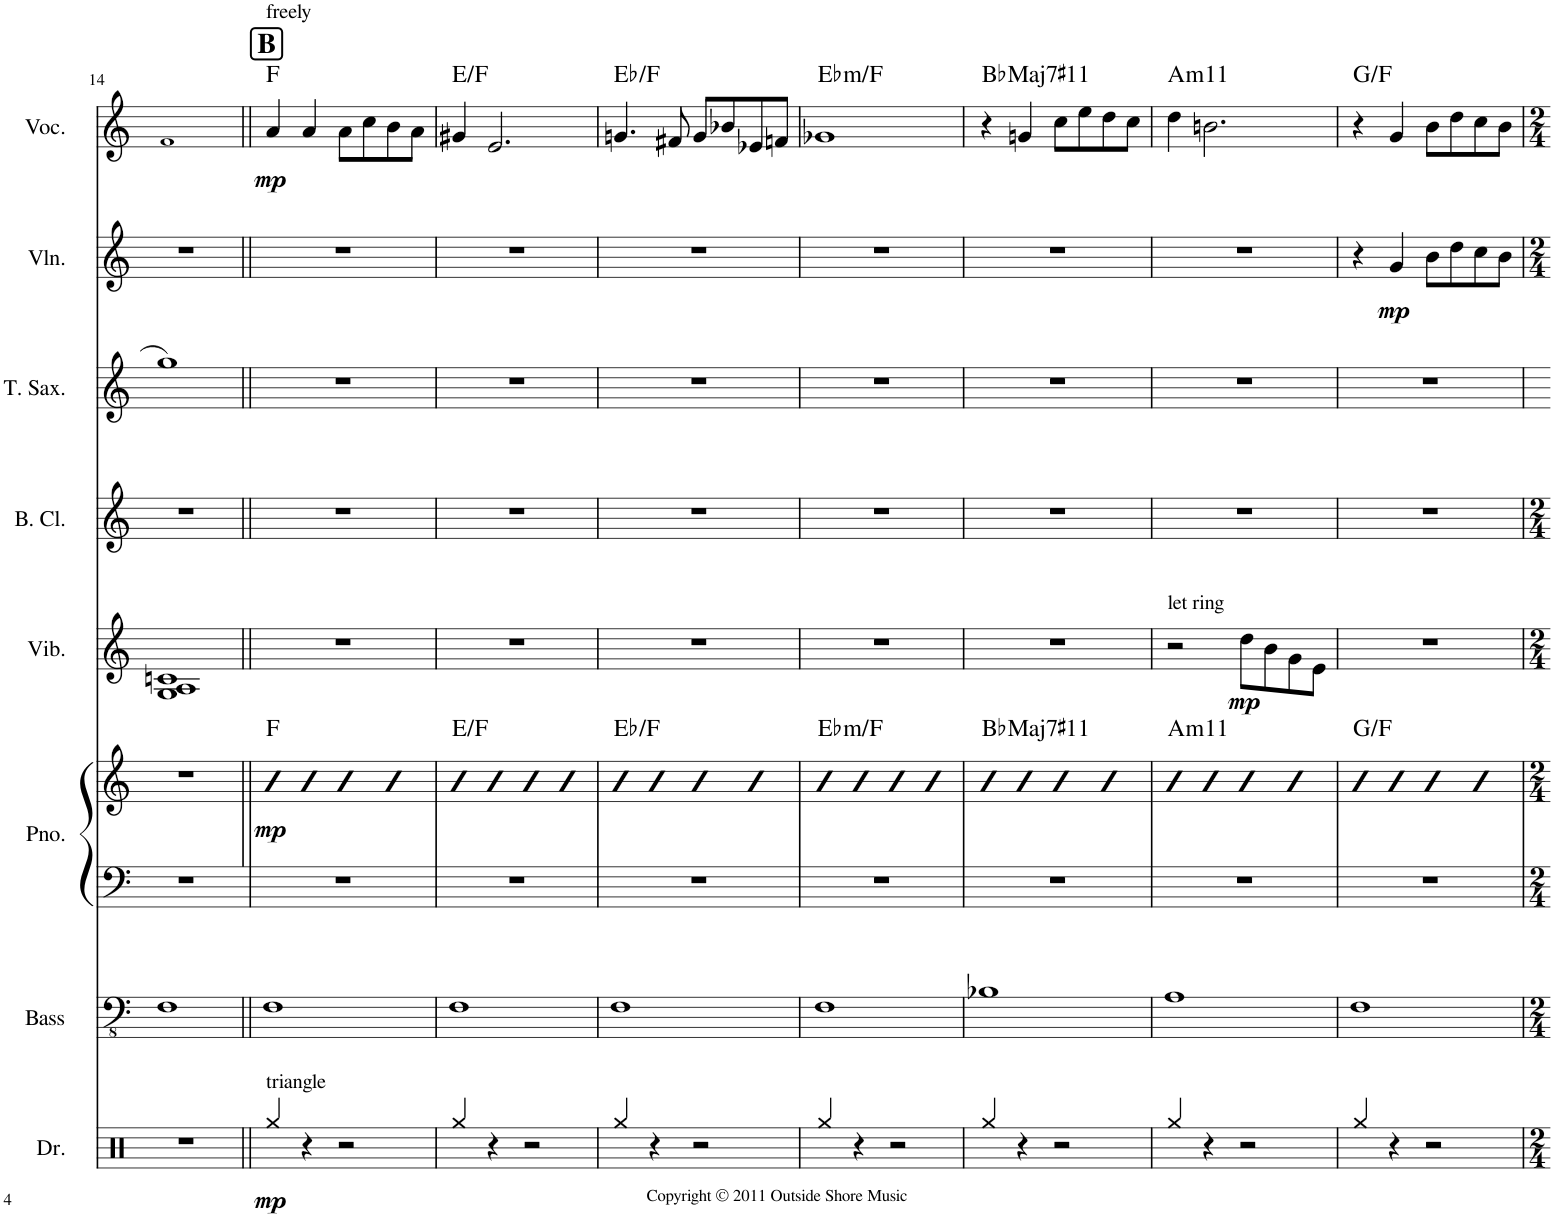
**kern	**dynam	**kern	**kern	**kern	**dynam	**harte	**kern	**dynam	**kern	**kern	**kern	**dynam	**kern	**dynam	**harte
*part8	*part8	*part7	*part6	*part6	*part6	*part6	*part5	*part5	*part4	*part3	*part2	*part2	*part1	*part1	*part1
*staff9	*staff9	*staff8	*staff7	*staff6	*staff6/7	*	*staff5	*staff5	*staff4	*staff3	*staff2	*staff2	*staff1	*staff1	*
*I"Drums	*	*I"Bass	*I"Piano	*	*	*	*I"Vibraphone	*	*I"Bass Clarinet	*I"Tenor Saxophone	*I"Violin	*	*I"Voice	*	*
*I'Dr.	*	*I'Bass	*I'Pno.	*	*	*	*I'Vib.	*	*I'B. Cl.	*I'T. Sax.	*I'Vln.	*	*I'Voc.	*	*
!!LO:PB:g=z
*clefX	*	*clefFv4	*clefF4	*clefG2	*	*	*clefG2	*	*clefG2	*clefG2	*clefG2	*	*clefG2	*	*
*	*	*Trd7c12	*	*	*	*	*	*	*Trd8c14	*Trd8c14	*	*	*	*	*
*k[]	*	*k[]	*k[]	*k[]	*	*	*k[]	*	*k[]	*k[]	*k[]	*	*k[]	*	*
*M4/4	*	*M4/4	*M4/4	*M4/4	*	*	*M4/4	*	*M4/4	*M4/4	*M4/4	*	*M4/4	*	*
=14	=14	=14	=14	=14	=14	=14	=14	=14	=14	=14	=14	=14	=14	=14	=14
1r	.	1FF	1r	1r	.	.	1G 1A 1cn	.	1r	1gg	1r	.	1f!	.	.
=15||	=15||	=15||	=15||	=15||	=15||	=15||	=15||	=15||	=15||	=15||	=15||	=15||	=15||	=15||	=15||
!	!	!	!	!	!	!	!	!	!	!	!	!	!LO:TX:a:B:t=B	!	!
!	!	!	!	!	!	!	!	!	!	!	!	!	!LO:TX:a:t=freely	!	!
!LO:TX:a:t=triangle	!	!	!	!	!	!	!	!	!	!	!	!	!	!	!
!	!LO:DY:b	!	!	!	!LO:DY:b	!	!	!	!	!	!	!	!	!LO:DY:b	!
4Rgg/	mp	1FF	1r	4b	mp	F:maj	1r	.	1r	1r	1r	.	4a/	mp	F:maj
4r	.	.	.	4b	.	.	.	.	.	.	.	.	4a/	.	.
2r	.	.	.	4b	.	.	.	.	.	.	.	.	8a\L	.	.
.	.	.	.	.	.	.	.	.	.	.	.	.	8cc\	.	.
.	.	.	.	4b	.	.	.	.	.	.	.	.	8b\	.	.
.	.	.	.	.	.	.	.	.	.	.	.	.	8a\J	.	.
=16	=16	=16	=16	=16	=16	=16	=16	=16	=16	=16	=16	=16	=16	=16	=16
4Rgg/	.	1FF	1r	4b	.	E:maj/b2	1r	.	1r	1r	1r	.	4g#X/	.	E:maj/b2
4r	.	.	.	4b	.	.	.	.	.	.	.	.	2.e/	.	.
2r	.	.	.	4b	.	.	.	.	.	.	.	.	.	.	.
.	.	.	.	4b	.	.	.	.	.	.	.	.	.	.	.
=17	=17	=17	=17	=17	=17	=17	=17	=17	=17	=17	=17	=17	=17	=17	=17
4Rgg/	.	1FF	1r	4bn	.	Eb:maj/2	1r	.	1r	1r	1r	.	4.gn/	.	Eb:maj/2
4r	.	.	.	4b	.	.	.	.	.	.	.	.	.	.	.
.	.	.	.	.	.	.	.	.	.	.	.	.	8f#X/	.	.
2r	.	.	.	4b	.	.	.	.	.	.	.	.	8g/L	.	.
.	.	.	.	.	.	.	.	.	.	.	.	.	8b-X/	.	.
.	.	.	.	4b	.	.	.	.	.	.	.	.	8e-X/	.	.
.	.	.	.	.	.	.	.	.	.	.	.	.	8fn/J	.	.
=18	=18	=18	=18	=18	=18	=18	=18	=18	=18	=18	=18	=18	=18	=18	=18
!	!	!	!	!	!	!LO:H:kt=m	!	!	!	!	!	!	!	!	!LO:H:kt=m
4Rgg/	.	1FF	1r	4bn	.	Eb:min/2	1r	.	1r	1r	1r	.	1g-X	.	Eb:min/2
4r	.	.	.	4b	.	.	.	.	.	.	.	.	.	.	.
2r	.	.	.	4b	.	.	.	.	.	.	.	.	.	.	.
.	.	.	.	4b	.	.	.	.	.	.	.	.	.	.	.
=19	=19	=19	=19	=19	=19	=19	=19	=19	=19	=19	=19	=19	=19	=19	=19
!	!	!	!	!	!	!LO:H:kt=Maj7	!	!	!	!	!	!	!	!	!LO:H:kt=Maj7
4Rgg/	.	1BB-X	1r	4bn	.	Bb:maj7(#11)	1r	.	1r	1r	1r	.	4r	.	Bb:maj7(#11)
4r	.	.	.	4b	.	.	.	.	.	.	.	.	4gn/	.	.
2r	.	.	.	4b	.	.	.	.	.	.	.	.	8cc\L	.	.
.	.	.	.	.	.	.	.	.	.	.	.	.	8ee\	.	.
.	.	.	.	4b	.	.	.	.	.	.	.	.	8dd\	.	.
.	.	.	.	.	.	.	.	.	.	.	.	.	8cc\J	.	.
=20	=20	=20	=20	=20	=20	=20	=20	=20	=20	=20	=20	=20	=20	=20	=20
!	!	!	!	!	!	!LO:H:kt=m11	!LO:TX:a:t=let ring	!	!	!	!	!	!	!	!LO:H:kt=m11
4Rgg/	.	1AA	1r	4b	.	A:min9(11)	2r	.	1r	1r	1r	.	4dd\	.	A:min9(11)
4r	.	.	.	4b	.	.	.	.	.	.	.	.	2.bn\	.	.
!	!	!	!	!	!	!	!	!LO:DY:b	!	!	!	!	!	!	!
2r	.	.	.	4b	.	.	8dd\L	mp	.	.	.	.	.	.	.
.	.	.	.	.	.	.	8b\	.	.	.	.	.	.	.	.
.	.	.	.	4b	.	.	8g\	.	.	.	.	.	.	.	.
.	.	.	.	.	.	.	8e\J	.	.	.	.	.	.	.	.
=21	=21	=21	=21	=21	=21	=21	=21	=21	=21	=21	=21	=21	=21	=21	=21
4Rgg/	.	1FF	1r	4b	.	G:maj/b7	1r	.	1r	1r	4r	.	4r	.	G:maj/b7
!	!	!	!	!	!	!	!	!	!	!	!	!LO:DY:b	!	!	!
4r	.	.	.	4b	.	.	.	.	.	.	4g/	mp	4g/	.	.
2r	.	.	.	4b	.	.	.	.	.	.	8b\L	.	8b\L	.	.
.	.	.	.	.	.	.	.	.	.	.	8dd\	.	8dd\	.	.
.	.	.	.	4b	.	.	.	.	.	.	8cc\	.	8cc\	.	.
.	.	.	.	.	.	.	.	.	.	.	8b\J	.	8b\J	.	.
=	=	=	=	=	=	=	=	=	=	=	=	=	=	=	=
*-	*-	*-	*-	*-	*-	*-	*-	*-	*-	*-	*-	*-	*-	*-	*-
